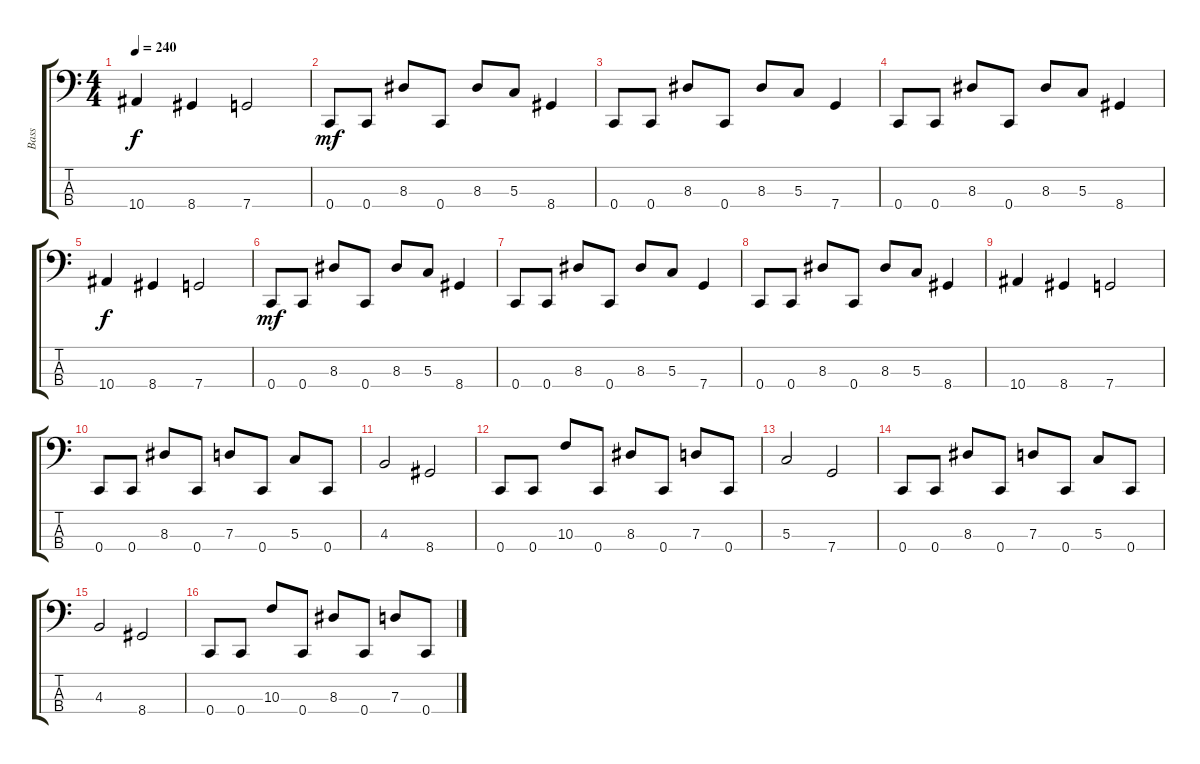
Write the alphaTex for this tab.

\track ("Bass" "Bass") {instrument electricbassfinger}
\staff {score tabs}
\tuning (F2 C2 G1 C1) {hide}
\ts (4 4)
\tempo 240
\clef f4
\ks c
10.4.4{dy f} 8.4.4 7.4.2 |
0.4.8{dy mf} 0.4.8 8.3.8 0.4.8 8.3.8 5.3.8 8.4.4 |
0.4.8 0.4.8 8.3.8 0.4.8 8.3.8 5.3.8 7.4.4 |
0.4.8 0.4.8 8.3.8 0.4.8 8.3.8 5.3.8 8.4.4 |
10.4.4{dy f} 8.4.4 7.4.2 |
0.4.8{dy mf} 0.4.8 8.3.8 0.4.8 8.3.8 5.3.8 8.4.4 |
0.4.8 0.4.8 8.3.8 0.4.8 8.3.8 5.3.8 7.4.4 |
0.4.8 0.4.8 8.3.8 0.4.8 8.3.8 5.3.8 8.4.4 |
10.4.4 8.4.4 7.4.2 |
0.4.8 0.4.8 8.3.8 0.4.8 7.3.8 0.4.8 5.3.8 0.4.8 |
4.3.2 8.4.2 |
0.4.8 0.4.8 10.3.8 0.4.8 8.3.8 0.4.8 7.3.8 0.4.8 |
5.3.2 7.4.2 |
0.4.8 0.4.8 8.3.8 0.4.8 7.3.8 0.4.8 5.3.8 0.4.8 |
4.3.2 8.4.2 |
0.4.8 0.4.8 10.3.8 0.4.8 8.3.8 0.4.8 7.3.8 0.4.8
